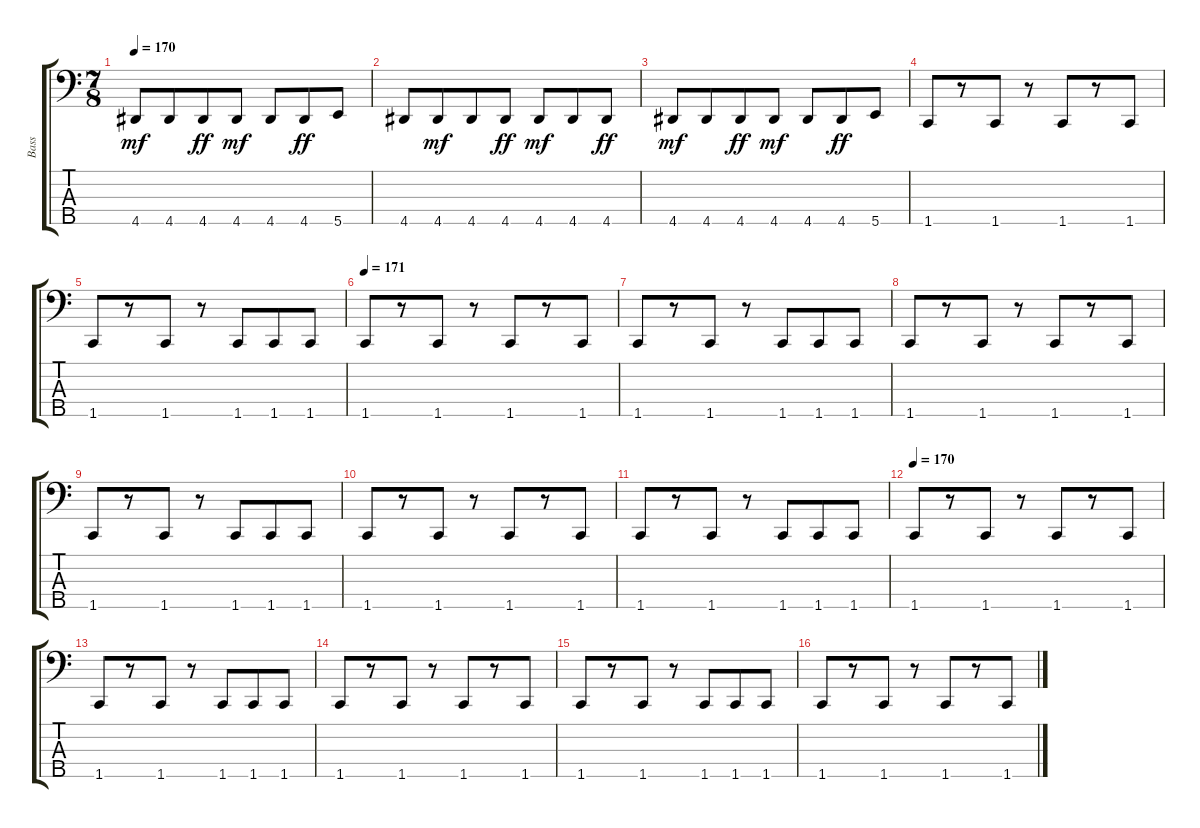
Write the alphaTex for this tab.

\track ("Bass" "Bass") {instrument electricbassfinger}
\staff {score tabs}
\tuning (G2 D2 A1 E1 B0) {hide}
\ts (7 8)
\tempo 170
\clef f4
\ks c
4.5.8{dy mf} 4.5.8 4.5.8{dy ff} 4.5.8{dy mf} 4.5.8 4.5.8{dy ff} 5.5.8 |
4.5.8 4.5.8{dy mf} 4.5.8 4.5.8{dy ff} 4.5.8{dy mf} 4.5.8 4.5.8{dy ff} |
4.5.8{dy mf} 4.5.8 4.5.8{dy ff} 4.5.8{dy mf} 4.5.8 4.5.8{dy ff} 5.5.8 |
1.5.8 r.8 1.5.8 r.8 1.5.8 r.8 1.5.8 |
1.5.8 r.8 1.5.8 r.8 1.5.8 1.5.8 1.5.8 |
\tempo 171
1.5.8 r.8 1.5.8 r.8 1.5.8 r.8 1.5.8 |
1.5.8 r.8 1.5.8 r.8 1.5.8 1.5.8 1.5.8 |
1.5.8 r.8 1.5.8 r.8 1.5.8 r.8 1.5.8 |
1.5.8 r.8 1.5.8 r.8 1.5.8 1.5.8 1.5.8 |
1.5.8 r.8 1.5.8 r.8 1.5.8 r.8 1.5.8 |
1.5.8 r.8 1.5.8 r.8 1.5.8 1.5.8 1.5.8 |
\tempo 170
1.5.8 r.8 1.5.8 r.8 1.5.8 r.8 1.5.8 |
1.5.8 r.8 1.5.8 r.8 1.5.8 1.5.8 1.5.8 |
1.5.8 r.8 1.5.8 r.8 1.5.8 r.8 1.5.8 |
1.5.8 r.8 1.5.8 r.8 1.5.8 1.5.8 1.5.8 |
1.5.8 r.8 1.5.8 r.8 1.5.8 r.8 1.5.8
